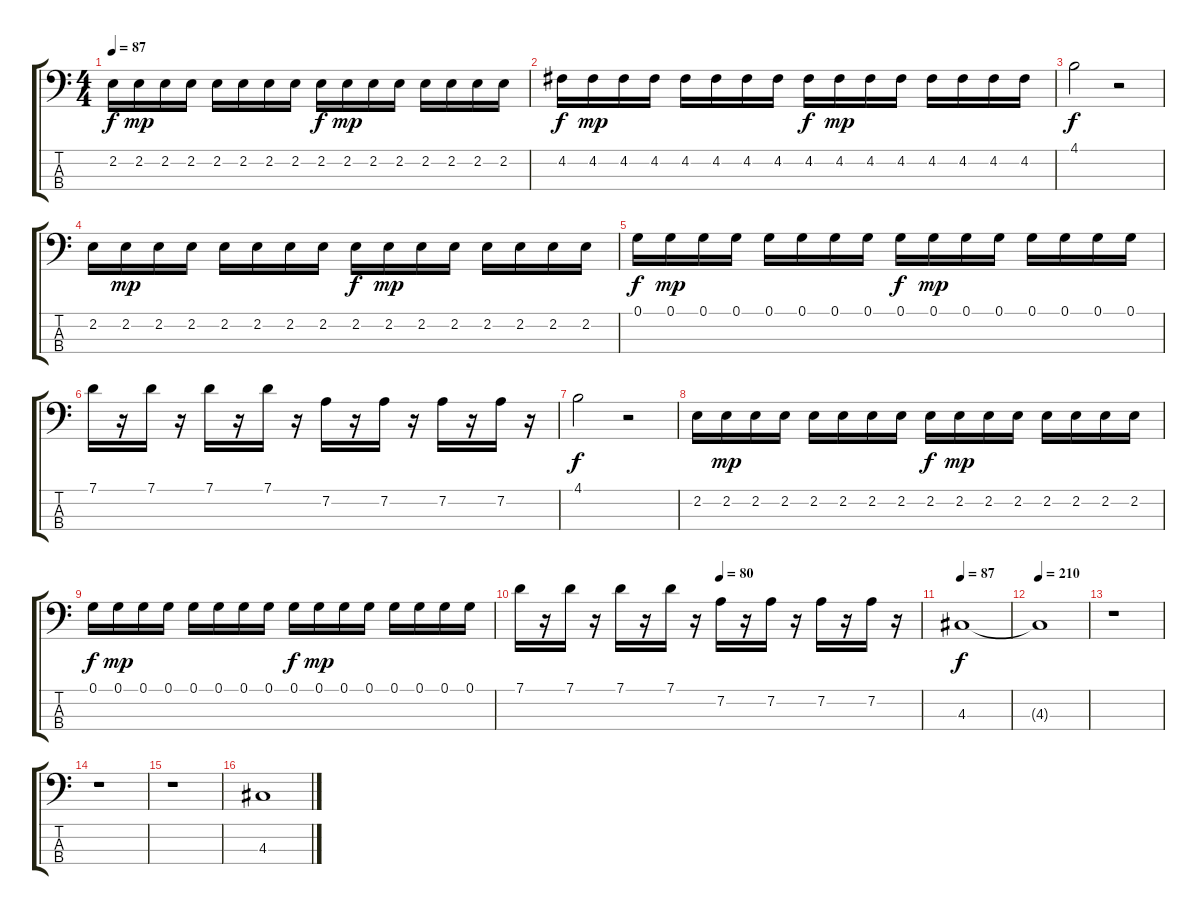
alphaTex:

\track "" {instrument electricbassfinger}
\staff {score tabs}
\tuning (G2 D2 A1 E1) {hide}
\ts (4 4)
\tempo 87
\clef f4
\ks c
2.2.16{dy f} 2.2.16{dy mp} 2.2.16 2.2.16 2.2.16 2.2.16 2.2.16 2.2.16 2.2.16{dy f} 2.2.16{dy mp} 2.2.16 2.2.16 2.2.16 2.2.16 2.2.16 2.2.16 |
4.2.16{dy f} 4.2.16{dy mp} 4.2.16 4.2.16 4.2.16 4.2.16 4.2.16 4.2.16 4.2.16{dy f} 4.2.16{dy mp} 4.2.16 4.2.16 4.2.16 4.2.16 4.2.16 4.2.16 |
4.1.2{dy f} r.2 |
2.2.16 2.2.16{dy mp} 2.2.16 2.2.16 2.2.16 2.2.16 2.2.16 2.2.16 2.2.16{dy f} 2.2.16{dy mp} 2.2.16 2.2.16 2.2.16 2.2.16 2.2.16 2.2.16 |
0.1.16{dy f} 0.1.16{dy mp} 0.1.16 0.1.16 0.1.16 0.1.16 0.1.16 0.1.16 0.1.16{dy f} 0.1.16{dy mp} 0.1.16 0.1.16 0.1.16 0.1.16 0.1.16 0.1.16 |
7.1.16 r.16 7.1.16 r.16 7.1.16 r.16 7.1.16 r.16 7.2.16 r.16 7.2.16 r.16 7.2.16 r.16 7.2.16 r.16 |
4.1.2{dy f} r.2 |
2.2.16 2.2.16{dy mp} 2.2.16 2.2.16 2.2.16 2.2.16 2.2.16 2.2.16 2.2.16{dy f} 2.2.16{dy mp} 2.2.16 2.2.16 2.2.16 2.2.16 2.2.16 2.2.16 |
0.1.16{dy f} 0.1.16{dy mp} 0.1.16 0.1.16 0.1.16 0.1.16 0.1.16 0.1.16 0.1.16{dy f} 0.1.16{dy mp} 0.1.16 0.1.16 0.1.16 0.1.16 0.1.16 0.1.16 |
\tempo (80 0.5)
7.1.16 r.16 7.1.16 r.16 7.1.16 r.16 7.1.16 r.16 7.2.16 r.16 7.2.16 r.16 7.2.16 r.16 7.2.16 r.16 |
\tempo 87
4.3.1{dy f} |
\tempo 210
4.3{t}.1 |
r.1 |
r.1 |
r.1 |
4.3.1
